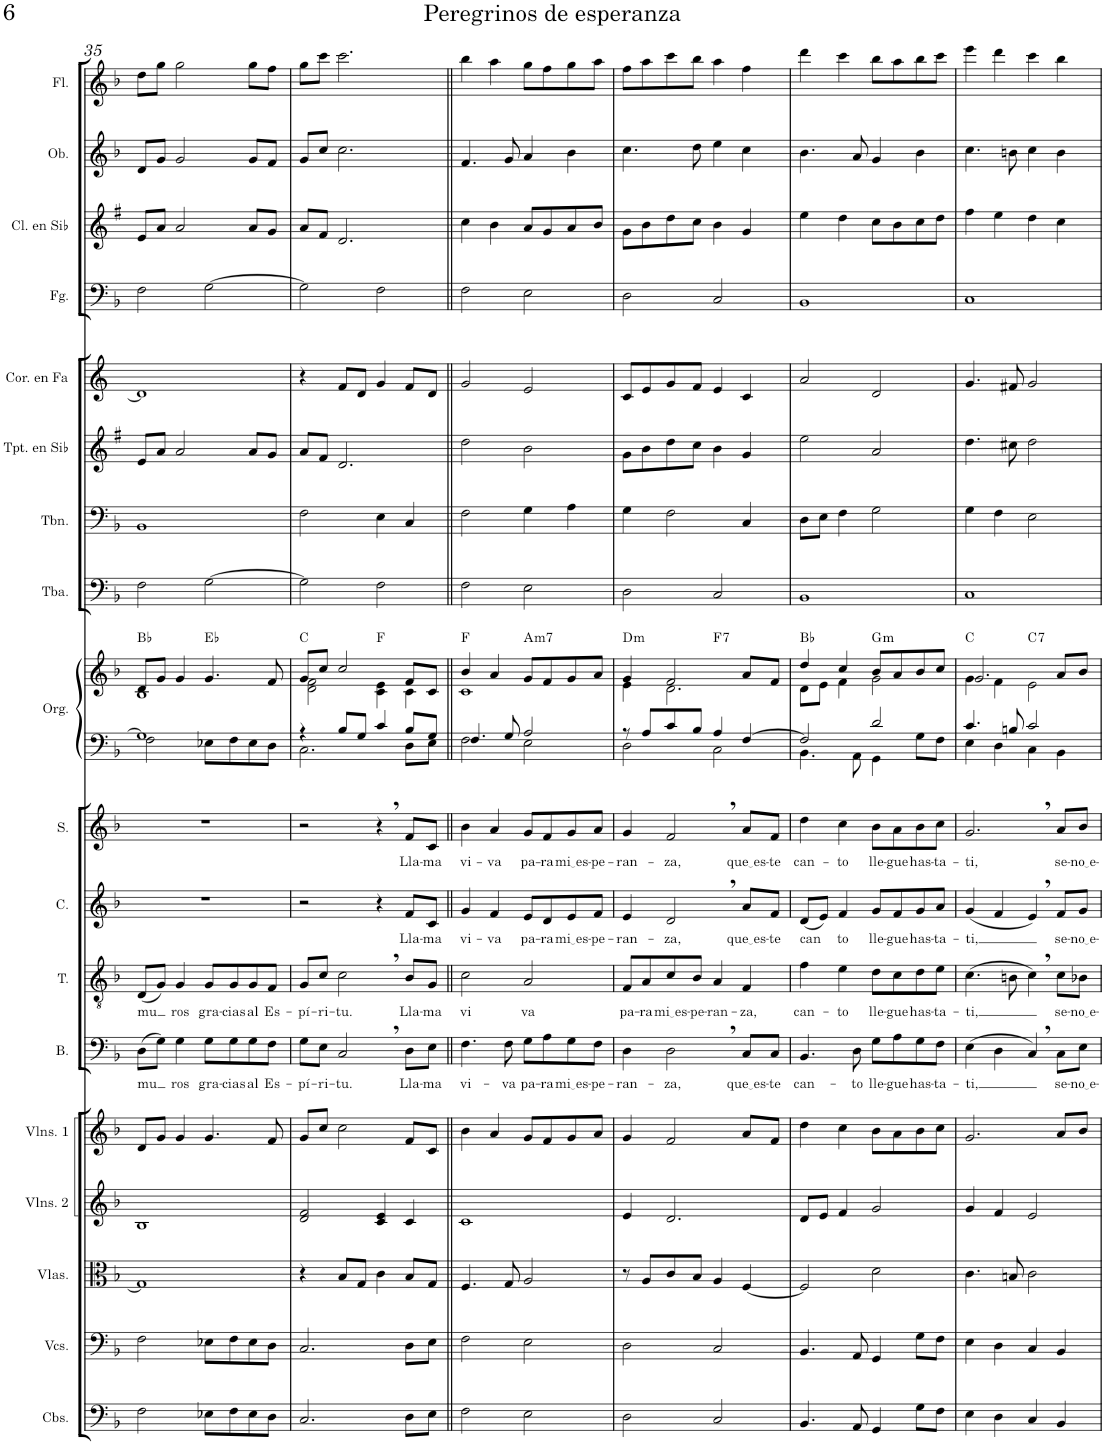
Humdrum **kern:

**kern	**kern	**kern	**kern	**kern	**kern	**text	**kern	**text	**kern	**text	**kern	**text	**harte	**kern	**kern	**harte	**kern	**kern	**kern	**kern	**kern	**kern	**kern	**kern
*part18	*part17	*part16	*part15	*part14	*part13	*part13	*part12	*part12	*part11	*part11	*part10	*part10	*part10	*part9	*part9	*part9	*part8	*part7	*part6	*part5	*part4	*part3	*part2	*part1
*staff19	*staff18	*staff17	*staff16	*staff15	*staff14	*staff14	*staff13	*staff13	*staff12	*staff12	*staff11	*staff11	*	*staff10	*staff9	*	*staff8	*staff7	*staff6	*staff5	*staff4	*staff3	*staff2	*staff1
*I"Contrabajos	*I"Violonchelos	*I"Violas	*I"Violines 2	*I"Violines 1	*I"Bajo	*	*I"Tenor	*	*I"Contralto	*	*I"Soprano	*	*	*I"Órgano	*	*	*I"Tuba	*I"Trombón	*I"Trompeta en Sib	*I"Trompa en Fa	*I"Fagot	*I"Clarinete en Sib	*I"Oboe	*I"Flauta
*I'Cbs.	*I'Vcs.	*I'Vlas.	*I'Vlns. 2	*I'Vlns. 1	*I'B.	*	*I'T.	*	*I'C.	*	*I'S.	*	*	*	*	*	*I'Tba.	*I'Tbn.	*I'Tpt. en Sib	*	*I'Fg.	*I'Cl. en Sib	*I'Ob.	*I'Fl.
!!LO:PB:g=z
*clefF4	*clefF4	*clefC3	*clefG2	*clefG2	*clefF4	*	*clefGv2	*	*clefG2	*	*clefG2	*	*	*clefF4	*clefG2	*	*clefF4	*clefF4	*clefG2	*clefG2	*clefF4	*clefG2	*clefG2	*clefG2
*Trd7c12	*	*	*	*	*	*	*	*	*	*	*	*	*	*	*	*	*	*	*Trd1c2	*Trd4c7	*	*Trd1c2	*	*
*k[b-]	*k[b-]	*k[b-]	*k[b-]	*k[b-]	*k[b-]	*	*k[b-]	*	*k[b-]	*	*k[b-]	*	*	*k[b-]	*k[b-]	*	*k[b-]	*k[b-]	*k[f#]	*k[]	*k[b-]	*k[f#]	*k[b-]	*k[b-]
*M4/4	*M4/4	*M4/4	*M4/4	*M4/4	*M4/4	*	*M4/4	*	*M4/4	*	*M4/4	*	*	*M4/4	*M4/4	*	*M4/4	*M4/4	*M4/4	*M4/4	*M4/4	*M4/4	*M4/4	*M4/4
*met(c)	*met(c)	*met(c)	*met(c)	*met(c)	*met(c)	*	*met(c)	*	*met(c)	*	*met(c)	*	*	*met(c)	*met(c)	*	*met(c)	*met(c)	*met(c)	*met(c)	*met(c)	*met(c)	*met(c)	*met(c)
=35	=35	=35	=35	=35	=35	=35	=35	=35	=35	=35	=35	=35	=35	=35	=35	=35	=35	=35	=35	=35	=35	=35	=35	=35
!	!	!	!	!	!	!LO:LY:b	!	!LO:LY:b	!	!	!	!	!	!	!	!	!	!	!	!	!	!	!	!
*	*	*	*	*	*	*	*	*	*	*	*^	*	*	*^	*^	*	*	*	*	*	*	*	*	*
2F\	2F\	1G]	1B-	8d/L	(8D\L	mu	(8D/L	mu	1r	.	1r	2ryy	.	Bb:maj	1G]	2F\	8d/L	1B-	Bb:maj	2F\	1BB-	8e/L	1d]	2F\	8e/L	8d/L	8dd\L
.	.	.	.	8g/J	8G\J)	.	8G/J)	.	.	.	.	.	.	.	.	.	8g/J	.	.	.	.	8a/J	.	.	8a/J	8g/J	8gg\J
!	!	!	!	!	!	!LO:LY:b	!	!LO:LY:b	!	!	!	!	!	!	!	!	!	!	!	!	!	!	!	!	!	!	!
.	.	.	.	4g/	4G\	ros	4G/	ros	.	.	.	.	.	.	.	.	4g/	.	.	.	.	2a/	.	.	2a/	2g/	2gg\
!	!	!	!	!	!	!LO:LY:b	!	!LO:LY:b	!	!	!	!	!	!	!	!	!	!	!	!	!	!	!	!	!	!	!
8E-X\L	8E-X\L	.	.	4.g/	8G\L	gra-	8G/L	gra-	.	.	.	2ryy	.	Eb:maj	.	8E-X\L	4.g/	.	Eb:maj	[2G\	.	.	.	[2G\	.	.	.
!	!	!	!	!	!	!LO:LY:b	!	!LO:LY:b	!	!	!	!	!	!	!	!	!	!	!	!	!	!	!	!	!	!	!
8F\	8F\	.	.	.	8G\	-cias	8G/	-cias	.	.	.	.	.	.	.	8F\	.	.	.	.	.	.	.	.	.	.	.
!	!	!	!	!	!	!LO:LY:b	!	!LO:LY:b	!	!	!	!	!	!	!	!	!	!	!	!	!	!	!	!	!	!	!
8E-\	8E-\	.	.	.	8G\	al	8G/	al	.	.	.	.	.	.	.	8E-\	.	.	.	.	.	8a/L	.	.	8a/L	8g/L	8gg\L
!	!	!	!	!	!	!LO:LY:b	!	!LO:LY:b	!	!	!	!	!	!	!	!	!	!	!	!	!	!	!	!	!	!	!
8D\J	8D\J	.	.	8f/	8F\J	Es-	8F/J	Es-	.	.	.	.	.	.	.	8D\J	8f/	.	.	.	.	8g/J	.	.	8g/J	8f/J	8ff\J
=36	=36	=36	=36	=36	=36	=36	=36	=36	=36	=36	=36	=36	=36	=36	=36	=36	=36	=36	=36	=36	=36	=36	=36	=36	=36	=36	=36
!	!	!	!	!	!	!LO:LY:b	!	!LO:LY:b	!	!	!	!	!	!	!	!	!	!	!	!	!	!	!	!	!	!	!
*	*	*	*	*	*	*	*	*	*	*	*v	*v	*	*	*	*	*	*	*	*	*	*	*	*	*	*	*
2.C/	2.C/	4r	2d/ 2f/	8g/L	8G\L	-pí-	8G/L	-pí-	2r	.	2r	.	C:maj	4r	2.C\	8g/L	2d\ 2f\	C:maj	2G\]	2F\	8a/L	4r	2G\]	8a/L	8g/L	8gg\L
!	!	!	!	!	!	!LO:LY:b	!	!LO:LY:b	!	!	!	!	!	!	!	!	!	!	!	!	!	!	!	!	!	!
.	.	.	.	8cc/J	8E\J	-ri-	8c/J	-ri-	.	.	.	.	.	.	.	8cc/J	.	.	.	.	8f#/J	.	.	8f#/J	8cc/J	8ccc\J
!	!	!	!	!	!	!LO:LY:b	!	!LO:LY:b	!	!	!	!	!	!	!	!	!	!	!	!	!	!	!	!	!	!
.	.	8B-/L	.	2cc\	2C,/	-tu.	2c,\	-tu.	.	.	.	.	.	8B-/L	.	2cc/	.	.	.	.	2.d/	8f/L	.	2.d/	2.cc\	2.ccc\
.	.	8G/J	.	.	.	.	.	.	.	.	.	.	.	8G/J	.	.	.	.	.	.	.	8d/J	.	.	.	.
.	.	4c\	4c/ 4e/	.	.	.	.	.	4r	.	4r	.	.	4c/	.	.	4c\ 4e\	F:maj	2F\	4E\	.	4g/	2F\	.	.	.
!	!	!	!	!	!	!LO:LY:b	!	!LO:LY:b	!	!LO:LY:b	!	!LO:LY:b	!	!	!	!	!	!	!	!	!	!	!	!	!	!
8D\L	8D\L	8B-/L	4c/	8f/L	8D\L	Lla-	8B-/L	Lla-	8f/L	Lla-	8f/L	Lla-	.	8B-/L	8D\L	8f/L	4c\	.	.	4C/	.	8f/L	.	.	.	.
!	!	!	!	!	!	!LO:LY:b	!	!LO:LY:b	!	!LO:LY:b	!	!LO:LY:b	!	!	!	!	!	!	!	!	!	!	!	!	!	!
8E\J	8E\J	8G/J	.	8c/J	8E\J	-ma	8G/J	-ma	8c/J	-ma	8c/J	-ma	.	8G/J	8E\J	8c/J	.	.	.	.	.	8d/J	.	.	.	.
=37||	=37||	=37||	=37||	=37||	=37||	=37||	=37||	=37||	=37||	=37||	=37||	=37||	=37||	=37||	=37||	=37||	=37||	=37||	=37||	=37||	=37||	=37||	=37||	=37||	=37||	=37||
!	!	!	!	!	!	!LO:LY:b	!	!LO:LY:b	!	!LO:LY:b	!	!LO:LY:b	!	!	!	!	!	!	!	!	!	!	!	!	!	!
2F\	2F\	4.F/	1c	4b-\	4.F\	vi-	2c\	vi	4g/	vi-	4b-\	vi-	F:maj	4.F/	2F\	4b-/	1c	F:maj	2F\	2F\	2dd\	2g/	2F\	4cc\	4.f/	4bb-\
!	!	!	!	!	!	!	!	!	!	!LO:LY:b	!	!LO:LY:b	!	!	!	!	!	!	!	!	!	!	!	!	!	!
.	.	.	.	4a/	.	.	.	.	4f/	-va	4a/	-va	.	.	.	4a/	.	.	.	.	.	.	.	4b\	.	4aa\
!	!	!	!	!	!	!LO:LY:b	!	!	!	!	!	!	!	!	!	!	!	!	!	!	!	!	!	!	!	!
.	.	8G/	.	.	8F\	-va	.	.	.	.	.	.	.	8G/	.	.	.	.	.	.	.	.	.	.	8g/	.
!	!	!	!	!	!	!LO:LY:b	!	!LO:LY:b	!	!LO:LY:b	!	!LO:LY:b	!LO:H:kt=m7	!	!	!	!	!LO:H:kt=m7	!	!	!	!	!	!	!	!
2E\	2E\	2A/	.	8g/L	8G\L	pa-	2A/	va	8e/L	pa-	8g/L	pa-	A:min7	2A/	2E\	8g/L	.	A:min7	2E\	4G\	2b\	2e/	2E\	8a/L	4a/	8gg\L
!	!	!	!	!	!	!LO:LY:b	!	!	!	!LO:LY:b	!	!LO:LY:b	!	!	!	!	!	!	!	!	!	!	!	!	!	!
.	.	.	.	8f/	8A\	-ra	.	.	8d/	-ra	8f/	-ra	.	.	.	8f/	.	.	.	.	.	.	.	8g/	.	8ff\
!	!	!	!	!	!	!LO:LY:b	!	!	!	!LO:LY:b	!	!LO:LY:b	!	!	!	!	!	!	!	!	!	!	!	!	!	!
.	.	.	.	8g/	8G\	mi es	.	.	8e/	mi es	8g/	mi es	.	.	.	8g/	.	.	.	4A\	.	.	.	8a/	4b-\	8gg\
!	!	!	!	!	!	!LO:LY:b	!	!	!	!LO:LY:b	!	!LO:LY:b	!	!	!	!	!	!	!	!	!	!	!	!	!	!
.	.	.	.	8a/J	8F\J	-pe-	.	.	8f/J	-pe-	8a/J	-pe-	.	.	.	8a/J	.	.	.	.	.	.	.	8b/J	.	8aa\J
*	*	*	*	*	*	*	*	*	*	*	*	*	*	*	*	*v	*v	*	*	*	*	*	*	*	*	*
=38	=38	=38	=38	=38	=38	=38	=38	=38	=38	=38	=38	=38	=38	=38	=38	=38	=38	=38	=38	=38	=38	=38	=38	=38	=38
!	!	!	!	!	!	!LO:LY:b	!	!LO:LY:b	!	!LO:LY:b	!	!LO:LY:b	!LO:H:kt=m	!	!	!	!LO:H:kt=m	!	!	!	!	!	!	!	!
*	*	*	*	*	*	*	*	*	*	*	*^	*	*	*	*	*^	*	*	*	*	*	*	*	*	*
*	*	*	*	*	*	*	*	*	*	*	*	*	*	*	*	*	*	*^	*	*	*	*	*	*	*	*	*
2D\	2D\	8r	4e/	4g/	4D\	-ran-	8F/L	pa-	4e/	-ran-	4g/	2ryy	-ran-	D:min	8r	2D\	4g/	4e\	2ryy	D:min	2D\	4G\	8g\L	8c/L	2D\	8g\L	4.cc\	8ff\L
!	!	!	!	!	!	!	!	!LO:LY:b	!	!	!	!	!	!	!	!	!	!	!	!	!	!	!	!	!	!	!	!
.	.	8A/L	.	.	.	.	8A/	-ra	.	.	.	.	.	.	8A/L	.	.	.	.	.	.	.	8b\	8e/	.	8b\	.	8aa\
!	!	!	!	!	!	!LO:LY:b	!	!LO:LY:b	!	!LO:LY:b	!	!	!LO:LY:b	!	!	!	!	!	!	!	!	!	!	!	!	!	!	!
.	.	8c/	2.d/	2f/	2D,\	-za,	8c/	mi es	2d,/	-za,	2f,/	.	-za,	.	8c/	.	2f/	2.d\	.	.	.	2F\	8dd\	8g/	.	8dd\	.	8ccc\
!	!	!	!	!	!	!	!	!LO:LY:b	!	!	!	!	!	!	!	!	!	!	!	!	!	!	!	!	!	!	!	!
.	.	8B-/J	.	.	.	.	8B-/J	-pe-	.	.	.	.	.	.	8B-/J	.	.	.	.	.	.	.	8cc\J	8f/J	.	8cc\J	8dd\	8bb-\J
!	!	!	!	!	!	!	!	!LO:LY:b	!	!	!	!	!	!LO:H:kt=7	!	!	!	!	!	!LO:H:kt=7	!	!	!	!	!	!	!	!
2C/	2C/	4A/	.	.	.	.	4A/	-ran-	.	.	.	2ryy	.	F:7	4A/	2C\	.	.	2ryy	F:7	2C/	.	4b\	4e/	2C/	4b\	4ee\	4aa\
!	!	!	!	!	!	!LO:LY:b	!	!LO:LY:b	!	!LO:LY:b	!	!	!LO:LY:b	!	!	!	!	!	!	!	!	!	!	!	!	!	!	!
.	.	[4F/	.	8a/L	8C/L	que es	4F/	-za,	8a/L	que es	8a/L	.	que es	.	[4F/	.	8a/L	.	.	.	.	4C/	4g/	4c/	.	4g/	4cc\	4ff\
!	!	!	!	!	!	!LO:LY:b	!	!	!	!LO:LY:b	!	!	!LO:LY:b	!	!	!	!	!	!	!	!	!	!	!	!	!	!	!
.	.	.	.	8f/J	8C/J	-te	.	.	8f/J	-te	8f/J	.	-te	.	.	.	8f/J	.	.	.	.	.	.	.	.	.	.	.
=39	=39	=39	=39	=39	=39	=39	=39	=39	=39	=39	=39	=39	=39	=39	=39	=39	=39	=39	=39	=39	=39	=39	=39	=39	=39	=39	=39	=39
!	!	!	!	!	!	!LO:LY:b	!	!LO:LY:b	!	!LO:LY:b	!	!	!LO:LY:b	!	!	!	!	!	!	!	!	!	!	!	!	!	!	!
*	*	*	*	*	*	*	*	*	*	*	*v	*v	*	*	*	*	*	*v	*v	*	*	*	*	*	*	*	*	*
4.BB-/	4.BB-/	2F/]	8d/L	4dd\	4.BB-/	can-	4f\	can-	(8d/L	can	4dd\	can-	Bb:maj	2F/]	4.BB-\	4dd/	8d\L	Bb:maj	1BB-	8D\L	2ee\	2a/	1BB-	4ee\	4.b-\	4ddd\
.	.	.	8e/J	.	.	.	.	.	8e/J)	.	.	.	.	.	.	.	8e\J	.	.	8E\J	.	.	.	.	.	.
!	!	!	!	!	!	!	!	!LO:LY:b	!	!LO:LY:b	!	!LO:LY:b	!	!	!	!	!	!	!	!	!	!	!	!	!	!
.	.	.	4f/	4cc\	.	.	4e\	-to	4f/	to	4cc\	-to	.	.	.	4cc/	4f\	.	.	4F\	.	.	.	4dd\	.	4ccc\
!	!	!	!	!	!	!LO:LY:b	!	!	!	!	!	!	!	!	!	!	!	!	!	!	!	!	!	!	!	!
8AA/	8AA/	.	.	.	8D\	-to	.	.	.	.	.	.	.	.	8AA\	.	.	.	.	.	.	.	.	.	8a/	.
!	!	!	!	!	!	!LO:LY:b	!	!LO:LY:b	!	!LO:LY:b	!	!LO:LY:b	!LO:H:kt=m	!	!	!	!	!LO:H:kt=m	!	!	!	!	!	!	!	!
4GG/	4GG/	2d\	2g/	8b-\L	8G\L	lle-	8d\L	lle-	8g/L	lle-	8b-\L	lle-	G:min	2d/	4GG\	8b-/L	2g\	G:min	.	2G\	2a/	2d/	.	8cc\L	4g/	8bb-\L
!	!	!	!	!	!	!LO:LY:b	!	!LO:LY:b	!	!LO:LY:b	!	!LO:LY:b	!	!	!	!	!	!	!	!	!	!	!	!	!	!
.	.	.	.	8a\	8A\	-gue	8c\	-gue	8f/	-gue	8a\	-gue	.	.	.	8a/	.	.	.	.	.	.	.	8b\	.	8aa\
!	!	!	!	!	!	!LO:LY:b	!	!LO:LY:b	!	!LO:LY:b	!	!LO:LY:b	!	!	!	!	!	!	!	!	!	!	!	!	!	!
8G\L	8G\L	.	.	8b-\	8G\	has-	8d\	has-	8g/	has-	8b-\	has-	.	.	8G\L	8b-/	.	.	.	.	.	.	.	8cc\	4b-\	8bb-\
!	!	!	!	!	!	!LO:LY:b	!	!LO:LY:b	!	!LO:LY:b	!	!LO:LY:b	!	!	!	!	!	!	!	!	!	!	!	!	!	!
8F\J	8F\J	.	.	8cc\J	8F\J	-ta-	8e\J	-ta-	8a/J	-ta-	8cc\J	-ta-	.	.	8F\J	8cc/J	.	.	.	.	.	.	.	8dd\J	.	8ccc\J
=40	=40	=40	=40	=40	=40	=40	=40	=40	=40	=40	=40	=40	=40	=40	=40	=40	=40	=40	=40	=40	=40	=40	=40	=40	=40	=40
!	!	!	!	!	!	!LO:LY:b	!	!LO:LY:b	!	!LO:LY:b	!	!LO:LY:b	!	!	!	!	!	!	!	!	!	!	!	!	!	!
*	*	*	*	*	*	*	*	*	*	*	*^	*	*	*	*	*	*	*	*	*	*	*	*	*	*	*
4E\	4E\	4.c\	4g/	2.g/	(4E\	-ti,	(4.c\	-ti,	(4g/	-ti,	2.g,/	2ryy	-ti,	C:maj	4.c/	4E\	2.g/	4g\	C:maj	1C	4G\	4.dd\	4.g/	1C	4ff#\	4.cc\	4eee\
4D\	4D\	.	4f/	.	4D\	.	.	.	4f/	.	.	.	.	.	.	4D\	.	4f\	.	.	4F\	.	.	.	4ee\	.	4ddd\
.	.	8Bn/	.	.	.	.	8Bn\	.	.	.	.	.	.	.	8Bn/	.	.	.	.	.	.	8cc#X\	8f#X/	.	.	8bn\	.
!	!	!	!	!	!	!	!	!	!	!	!	!	!	!LO:H:kt=7	!	!	!	!	!LO:H:kt=7	!	!	!	!	!	!	!	!
4C/	4C/	2c\	2e/	.	4C,/)	.	4c,\)	.	4e,/)	.	.	2ryy	.	C:7	2c/	4C\	.	2e\	C:7	.	2E\	2dd\	2g/	.	4dd\	4cc\	4ccc\
!	!	!	!	!	!	!LO:LY:b	!	!LO:LY:b	!	!LO:LY:b	!	!	!LO:LY:b	!	!	!	!	!	!	!	!	!	!	!	!	!	!
4BB-/	4BB-/	.	.	8a/L	8C\L	se-	8c\L	se-	8f/L	se-	8a/L	.	se-	.	.	4BB-\	8a/L	.	.	.	.	.	.	.	4cc\	4b\	4bb-\
!	!	!	!	!	!	!LO:LY:b	!	!LO:LY:b	!	!LO:LY:b	!	!	!LO:LY:b	!	!	!	!	!	!	!	!	!	!	!	!	!	!
.	.	.	.	8b-/J	8E\J	no e	8B-X\J	no e	8g/J	no e	8b-/J	.	no e	.	.	.	8b-/J	.	.	.	.	.	.	.	.	.	.
*	*	*	*	*	*	*	*	*	*	*	*v	*v	*	*	*	*	*	*	*	*	*	*	*	*	*	*	*
*	*	*	*	*	*	*	*	*	*	*	*	*	*	*v	*v	*	*	*	*	*	*	*	*	*	*	*
*	*	*	*	*	*	*	*	*	*	*	*	*	*	*	*v	*v	*	*	*	*	*	*	*	*	*
=	=	=	=	=	=	=	=	=	=	=	=	=	=	=	=	=	=	=	=	=	=	=	=	=
*-	*-	*-	*-	*-	*-	*-	*-	*-	*-	*-	*-	*-	*-	*-	*-	*-	*-	*-	*-	*-	*-	*-	*-	*-
